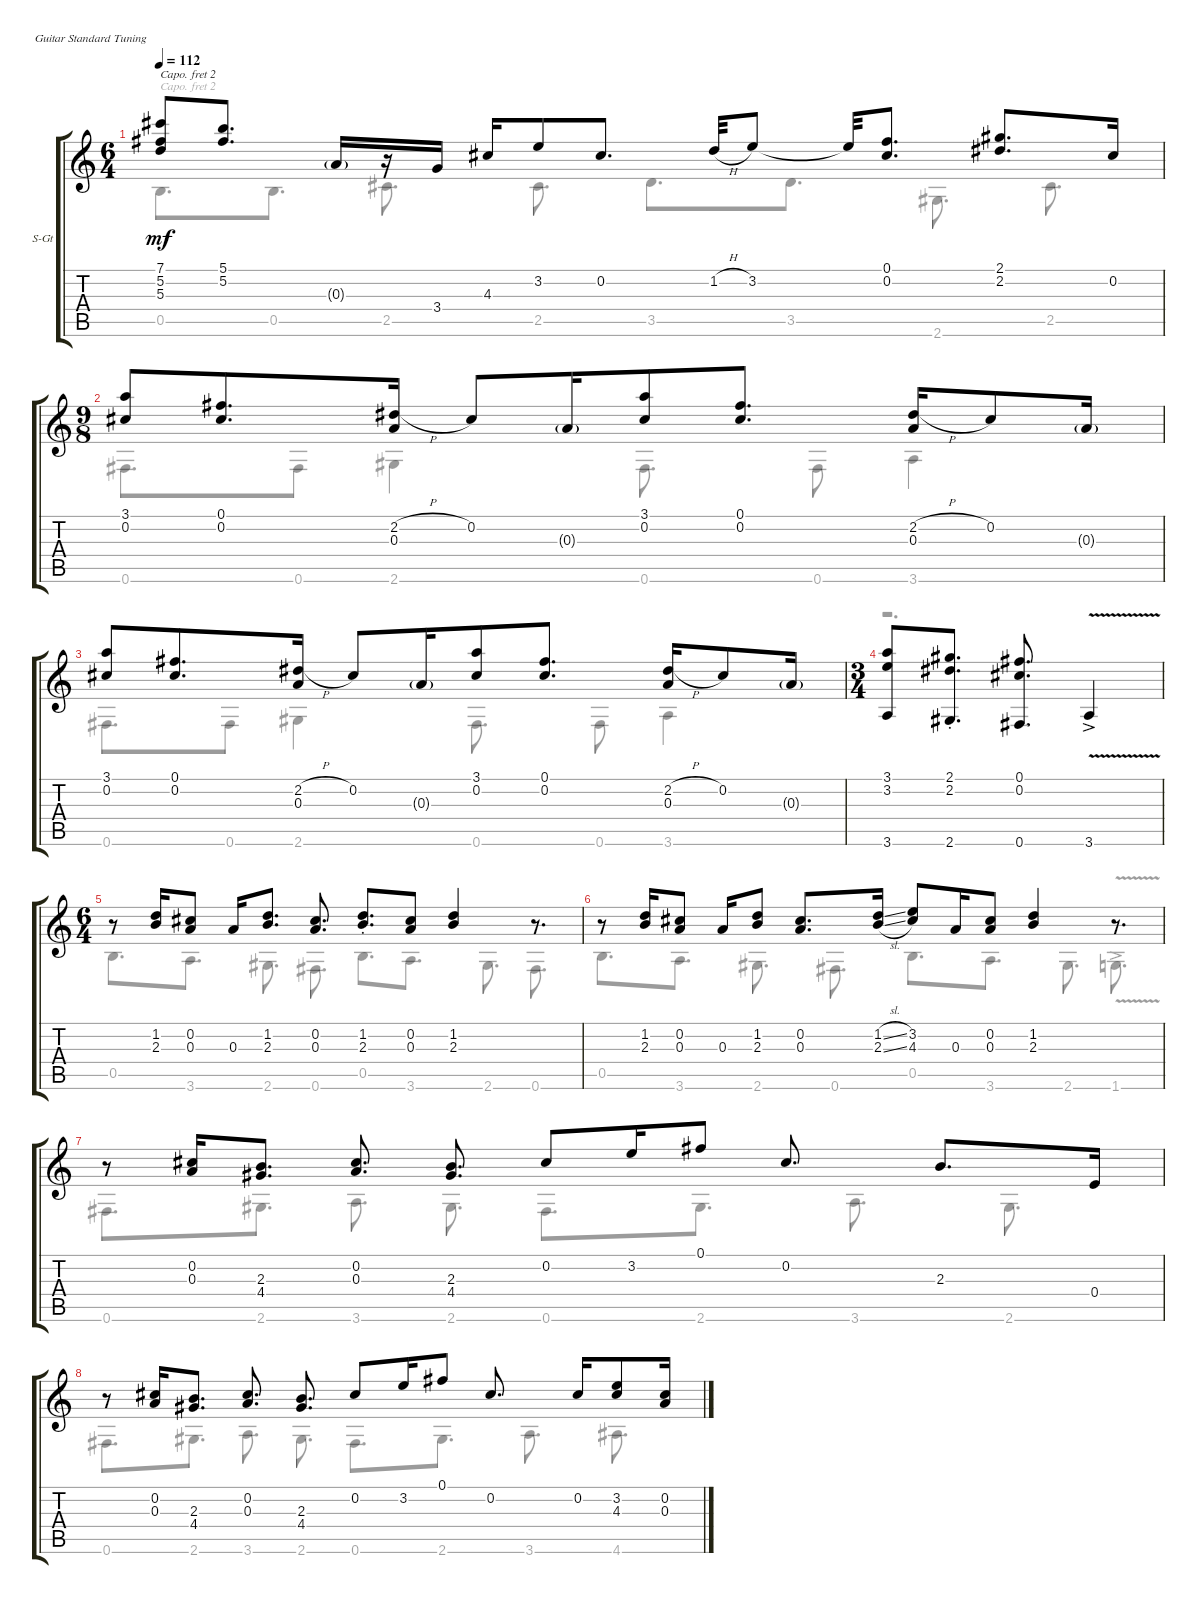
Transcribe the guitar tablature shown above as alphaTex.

\defaultSystemsLayout 4
\bracketExtendMode groupsimilarinstruments
\firstSystemTrackNameOrientation horizontal
\otherSystemsTrackNameOrientation horizontal
\track ("Steel Guitar" "S-Gt") {instrument acousticguitarsteel}
\staff {score tabs}
\capo 2
\tuning (E4 B3 G3 D3 A2 E2)
\voice
\ts (6 4)
\tempo 112
\clef g2
\scale
0.442566
\ks c
(5.3 5.2 7.1).8{dy mf} (5.1 5.2).8{d} 0.3{g}.16 r.16 3.4.16 4.3.16 3.2.8 0.2.8{d} 1.2{h}.32 3.2.8 3.2{t}.32 (0.1 0.2).8{d} (2.1 2.2).8{d} 0.2.16 |
\ts (9 8)
\scale
0.412022 (3.1 0.2).8 (0.1 0.2).8{d} (0.3 2.2{h}).16 0.2.8 0.3{g}.16 (3.1 0.2).8 (0.1 0.2).8{d} (0.3 2.2{h}).16 0.2.8 0.3{g}.16 |
\scale
0.522203 (3.1 0.2).8 (0.1 0.2).8{d} (0.3 2.2{h}).16 0.2.8 0.3{g}.16 (3.1 0.2).8 (0.1 0.2).8{d} (0.3 2.2{h}).16 0.2.8 0.3{g}.16 |
\ts (3 4)
\scale
0.477724 (3.1 3.2 3.6).8 (2.6{st} 2.1{st} 2.2{st}).8{d} (0.1 0.2 0.6).8{d} 3.6{v ac}.4 |
\ts (6 4)
\scale
0.525487 r.8 (1.2 2.3).16 (0.3 0.2).8 0.3.16 (1.2 2.3).8{d} (0.2 0.3).8{d} (1.2{st} 2.3{st}).8{d} (0.2 0.3).8 (1.2 2.3).4 r.8{d} |
\scale
0.474513 r.8 (1.2 2.3).16 (0.3 0.2).8 0.3.16 (1.2 2.3).8 (0.2 0.3).8{d} (1.2{sl} 2.3{sl}).16 (4.3 3.2).8 0.3.16 (0.2 0.3).8 (1.2 2.3).4 r.8{d} |
\scale
0.516122 r.8 (0.3 0.2).16 (2.3 4.4).8{d} (0.2 0.3).8{d} (2.3 4.4).8{d} 0.2.8 3.2.16 0.1.8 0.2.8{d} 2.3.8{d} 0.4.16 |
\scale
0.483885 r.8 (0.3 0.2).16 (2.3 4.4).8{d} (0.2 0.3).8{d} (2.3 4.4).8{d} 0.2.8 3.2.16 0.1.8 0.2.8{d} 0.2.16 (3.2 4.3).8 (0.2 0.3).16
\voice
\clef g2
\ottava regular
\simile none
\scale
0.442566
\ks c
0.5.8{d dy mf} 0.5.8{d} 2.5.8{d} 2.5.8{d} 3.5.8{d} 3.5.8{d} 2.6.8{d} 2.5.8{d} |
\scale
0.412022 0.6.8{d} 0.6.8 2.6.4 0.6.8{d} 0.6.8 3.6.4 |
\scale
0.522203 0.6.8{d} 0.6.8 2.6.4 0.6.8{d} 0.6.8 3.6.4 |
\scale
0.477724 r.2{d} |
\scale
0.525487 0.5.8{d} 3.6.8{d} 2.6.8{d} 0.6.8{d} 0.5.8{d} 3.6.8{d} 2.6.8{d} 0.6.8{d} |
\scale
0.474513 0.5.8{d} 3.6.8{d} 2.6.8{d} 0.6.8{d} 0.5.8{d} 3.6.8{d} 2.6.8{d} 1.6{v ac}.8{d} |
\scale
0.516122 0.6.8{d} 2.6.8{d} 3.6.8{d} 2.6.8{d} 0.6.8{d} 2.6.8{d} 3.6.8{d} 2.6.8{d} |
\scale
0.483885 0.6.8{d} 2.6.8{d} 3.6.8{d} 2.6.8{d} 0.6.8{d} 2.6.8{d} 3.6.8{d} 4.6.8{d}
